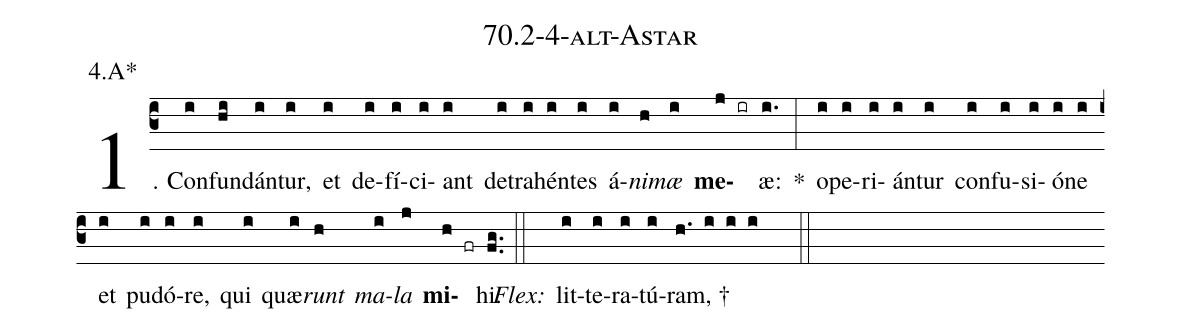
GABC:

name: 70.2-4-alt-Astar;
annotation: 4.A*;
%%
(c3)1. Con(i)fun(hi)dán(i)tur,(i) et(i) de(i)fí(i)ci(i)ant(i) de(i)tra(i)hén(i)tes(i) á(i)<i>ni</i>(h)<i>mæ</i>(i) <b>me</b>(j ir)æ:(i.) *(:) o(i)pe(i)ri(i)án(i)tur(i) con(i)fu(i)si(i)ó(i)ne(i) et(i) pu(i)dó(i)re,(i) qui(i) quæ(i)<i>runt</i>(h) <i>ma</i>(i)<i>la</i>(j) <b>mi</b>(h fr)hi.(fg..) (::)
<i>Flex:</i>()  lit(i)te(i)ra(i)tú(i)ram, †(h. i i i  ::)
